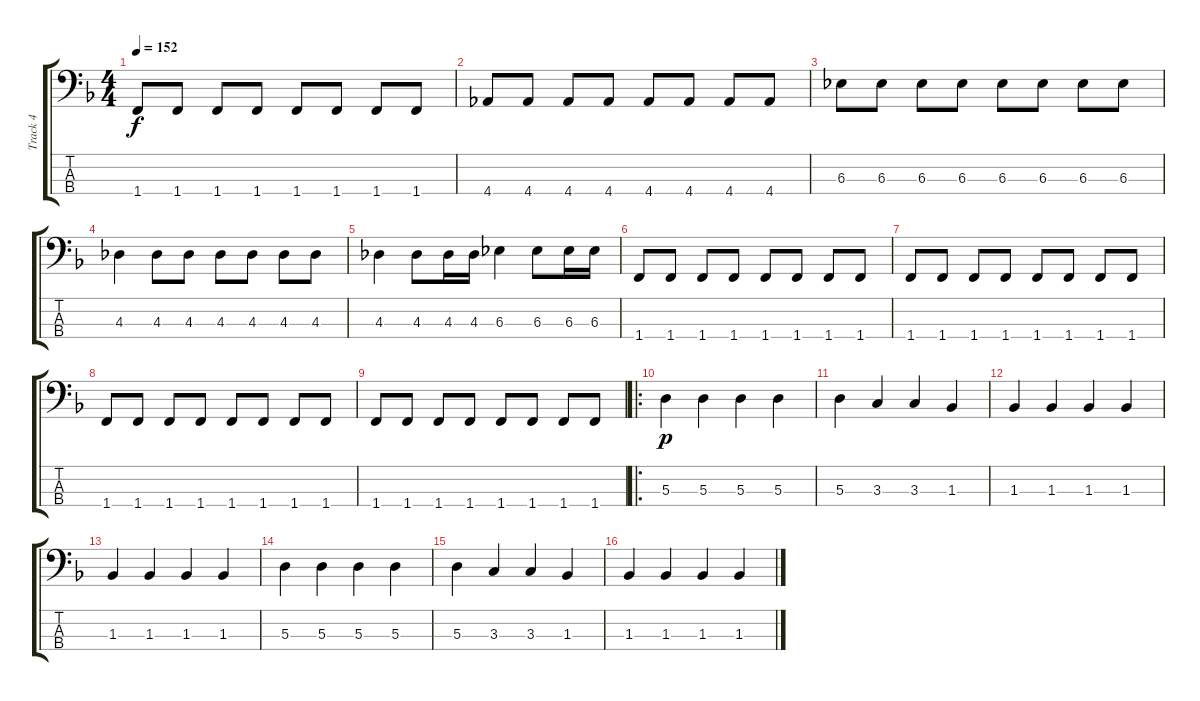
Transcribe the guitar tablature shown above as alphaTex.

\track ("Track 4" "Track 4") {instrument electricbassfinger}
\staff {score tabs}
\tuning (G2 D2 A1 E1) {hide}
\ts (4 4)
\tempo 152
\clef f4
\ks f
1.4.8{dy f} 1.4.8 1.4.8 1.4.8 1.4.8 1.4.8 1.4.8 1.4.8 |
4.4.8 4.4.8 4.4.8 4.4.8 4.4.8 4.4.8 4.4.8 4.4.8 |
6.3.8 6.3.8 6.3.8 6.3.8 6.3.8 6.3.8 6.3.8 6.3.8 |
4.3.4 4.3.8 4.3.8 4.3.8 4.3.8 4.3.8 4.3.8 |
4.3.4 4.3.8 4.3.16 4.3.16 6.3.4 6.3.8 6.3.16 6.3.16 |
1.4.8 1.4.8 1.4.8 1.4.8 1.4.8 1.4.8 1.4.8 1.4.8 |
1.4.8 1.4.8 1.4.8 1.4.8 1.4.8 1.4.8 1.4.8 1.4.8 |
1.4.8 1.4.8 1.4.8 1.4.8 1.4.8 1.4.8 1.4.8 1.4.8 |
1.4.8 1.4.8 1.4.8 1.4.8 1.4.8 1.4.8 1.4.8 1.4.8 |
\ro
5.3.4{dy p} 5.3.4 5.3.4 5.3.4 |
5.3.4 3.3.4 3.3.4 1.3.4 |
1.3.4 1.3.4 1.3.4 1.3.4 |
1.3.4 1.3.4 1.3.4 1.3.4 |
5.3.4 5.3.4 5.3.4 5.3.4 |
5.3.4 3.3.4 3.3.4 1.3.4 |
1.3.4 1.3.4 1.3.4 1.3.4
